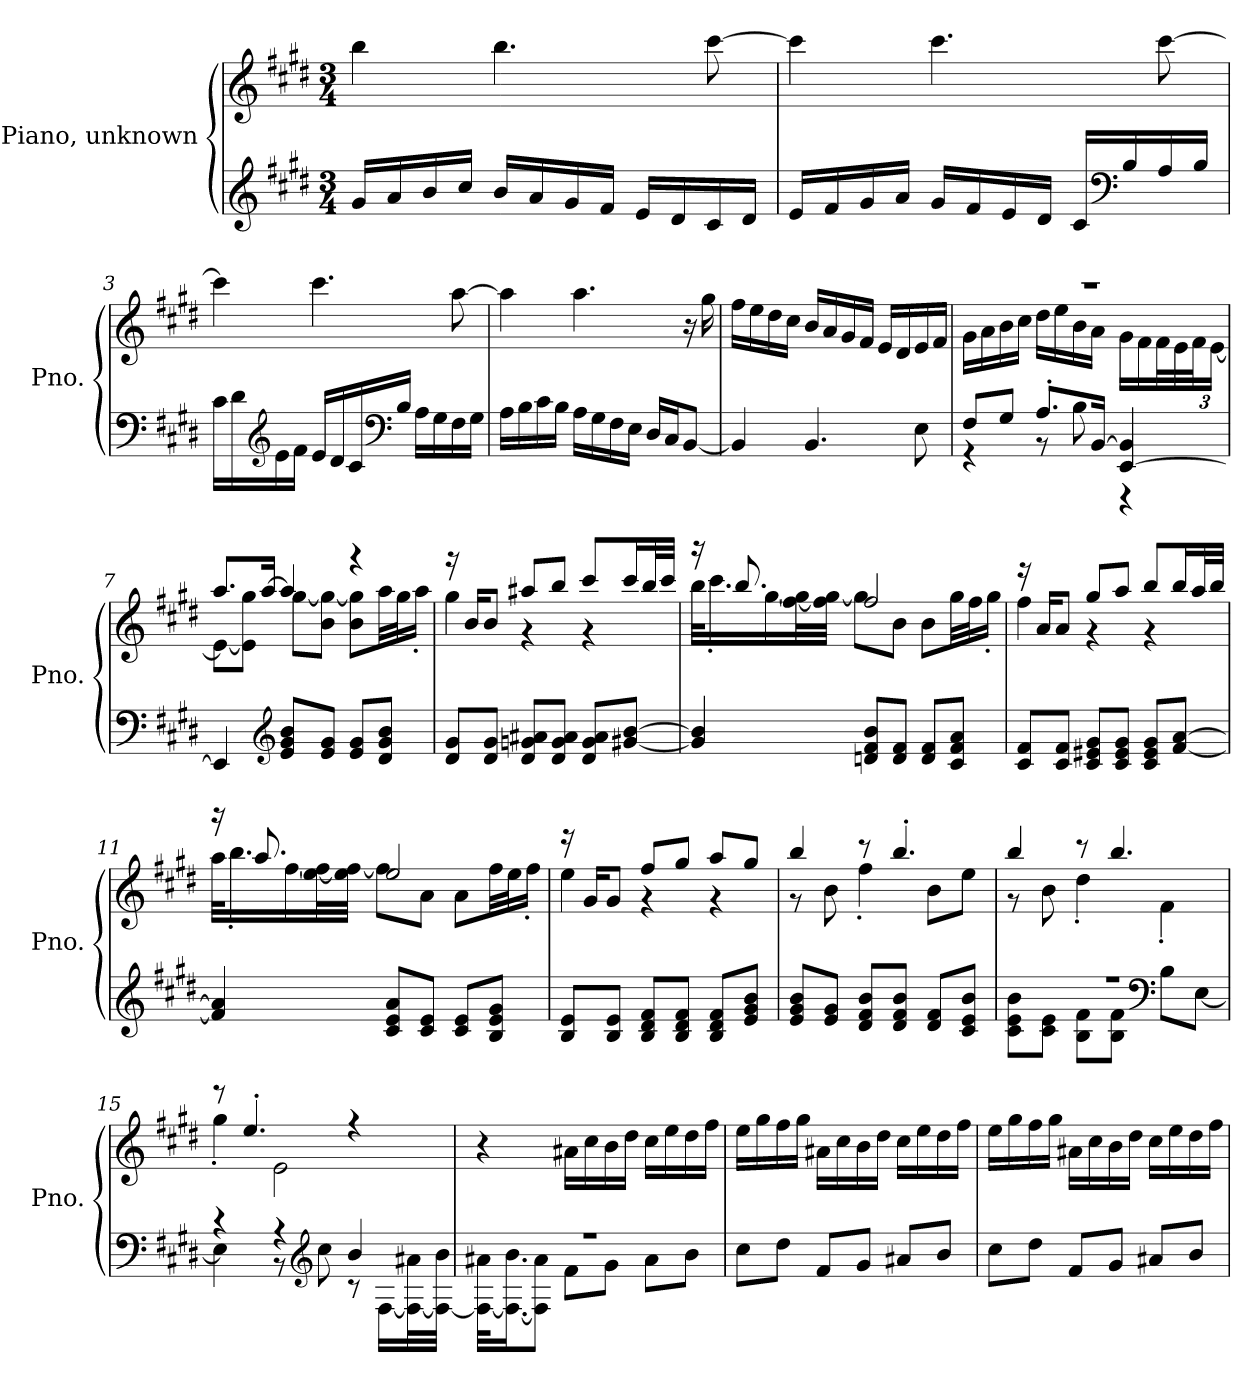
**kern	**kern
*part1	*part1
*staff2	*staff1
*I"Piano, unknown	*
*I'Pno.	*
*clefG2	*clefG2
*k[f#c#g#d#]	*k[f#c#g#d#]
*M3/4	*M3/4
*MM119	*MM119
=1	=1
16g#/LL	4bb\
16a/	.
16b/	.
16cc#/JJ	.
16b/LL	4.bb\
16a/	.
16g#/	.
16f#/JJ	.
16e/LL	.
16d#/	.
16c#/	[8ccc#\
16d#/JJ	.
=2	=2
16e/LL	4ccc#\]
16f#/	.
16g#/	.
16a/JJ	.
16g#/LL	4.ccc#\
16f#/	.
16e/	.
16d#/JJ	.
16c#/LL	.
*clefF4	*
16B/	.
16A/	[8ccc#\
16B/JJ	.
=3	=3
16c#\LL	4ccc#\]
16d#\	.
*clefG2	*
16e\	.
16f#\JJ	.
16e/LL	4.ccc#\
16d#/	.
16c#/	.
*clefF4	*
16B/JJ	.
16A\LL	.
16G#\	.
16F#\	[8aa\
16G#\JJ	.
!!LO:LB:g=z
=4	=4
16A\LL	4aa\]
16B\	.
16c#\	.
16B\JJ	.
16A\LL	4.aa\
16G#\	.
16F#\	.
16E\JJ	.
16D#/LL	.
16C#/J	.
[8BB/J	16r
.	16gg#\
=5	=5
4BB/]	16ff#\LL
.	16ee\
.	16dd#\
.	16cc#\JJ
4.BB/	16b/LL
.	16a/
.	16g#/
.	16f#/JJ
.	16e/LL
.	16d#/
8E\	16e/
.	16f#/JJ
=6	=6
*^	*^
8F#/L	4r	2.r	16g#\LL
.	.	.	16a\
8G#/J	.	.	16b\
.	.	.	16cc#\JJ
8.A'/L	8r	.	16dd#\LL
.	.	.	16ee\
.	8B\	.	16b\
[16BB/Jk	.	.	16a\JJ
[4EE/ 4BB/]	4r	.	16g#\LL
.	.	.	16f#\
.	.	.	32f#\L
.	.	.	32e\
*	*	*	*Xbrackettup
.	.	.	48f#\J
.	.	.	[24e\JJ
*v	*v	*	*
!!LO:LB:g=z	!!
=7	=7	=7
4EE/]	8.aa/L	8e\L_
.	.	8e\] 8gg#\J
.	[16aa/Jk	.
*clefG2	*	*
8e/ 8g#/ 8b/L	4aa/]	[8gg#\L
8e/ 8g#/J	.	8b\ 8gg#\_J
8e/ 8g#/L	4r	8b\ 8gg#\]L
8d#/ 8g#/ 8b/J	.	32aa\LL
.	.	32gg#\J
.	.	16aa'\JJ
=8	=8	=8
8d#/ 8g#/L	16r	4gg#\
.	16b/KL	.
8d#/ 8g#/J	8b/J	.
8d#/ 8gn/ 8a#X/L	8aa#X/L	4r
8d#/ 8g/ 8a#/J	8bb/J	.
8d#/ 8g/ 8a#/L	8ccc#/L	4r
[8g#X/ [8b/J	16ccc#/L	.
.	32bb/L	.
.	32ccc#/JJJ	.
!!LO:LB:g=z	!!
=9	=9	=9
4g#/] 4b/]	16r	32bb\KLL
.	.	16.ccc#'\
.	8.bb/	.
.	.	[16gg#\
.	.	[32ff#\ 32gg#\]L
.	.	32ff#\] [32gg#\JJJ
8dn/ 8f#/ 8b/L	2ff#/	8gg#\L]
8d/ 8f#/J	.	8b\J
8d/ 8f#/L	.	8b\L
8c#/ 8f#/ 8a/J	.	32gg#\LL
.	.	32ff#\J
.	.	16gg#'\JJ
=10	=10	=10
8c#/ 8f#/L	16r	4ff#\
.	16a/KL	.
8c#/ 8f#/J	8a/J	.
8c#/ 8e#X/ 8g#/L	8gg#/L	4r
8c#/ 8e#/ 8g#/J	8aa/J	.
8c#/ 8e#/ 8g#/L	8bb/L	4r
[8f#/ [8a/J	16bb/L	.
.	32aa/L	.
.	32bb/JJJ	.
!!LO:LB:g=z	!!
=11	=11	=11
4f#/] 4a/]	16r	32aa\KLL
.	.	16.bb'\
.	8.aa/	.
.	.	[16ff#\
.	.	[32ee\ 32ff#\]L
.	.	32ee\] [32ff#\JJJ
8c#/ 8e/ 8a/L	2ee/	8ff#\L]
8c#/ 8e/J	.	8a\J
8c#/ 8e/L	.	8a\L
8B/ 8e/ 8g#/J	.	32ff#\LL
.	.	32ee\J
.	.	16ff#'\JJ
=12	=12	=12
8B/ 8e/L	16r	4ee\
.	16g#/KL	.
8B/ 8e/J	8g#/J	.
8B/ 8d#/ 8f#/L	8ff#/L	4r
8B/ 8d#/ 8f#/J	8gg#/J	.
8B/ 8d#/ 8f#/L	8aa/L	4r
8e/ 8g#/ 8b/J	8gg#/J	.
=13	=13	=13
8e/ 8g#/ 8b/L	4bb/	8r
8e/ 8g#/J	.	8b\
8d#/ 8f#/ 8b/L	8r	4ff#'\
8d#/ 8f#/ 8b/J	4.bb'/	.
8d#/ 8f#/L	.	8b\L
8c#/ 8e/ 8b/J	.	8ee\J
=14	=14	=14
*^	*	*
2.r	8c#\ 8e\ 8b\L	4bb/	8r
.	8c#\ 8e\J	.	8b\
.	8B\ 8f#\L	8r	4dd#'\
.	8B\ 8f#\J	4.bb/	.
*clefF4	*	*	*
.	8B\L	.	4f#'\
.	[8E\J	.	.
!!LO:LB:g=z	!!
=15	=15	=15	=15
4r	4E\]	8r	4gg#'\
.	.	4.ee'/	.
4r	8r	.	2e\
*clefG2	*	*	*
.	8cc#\	.	.
4b/	8r	4r	.
.	[16F#\LL	.	.
.	32F#\_ 32a#X\L	.	.
.	32F#\_ 32b\JJJ	.	.
*	*	*v	*v
=16	=16	=16
2.r	32F#\_ 32a#X\KLL	4r
.	16.F#\_ 16.b\J	.
.	8F#\] 8a#\J	.
.	8f#\L	16a#X\LL
.	.	16cc#\
.	8g#\J	16b\
.	.	16dd#\JJ
.	8a#\L	16cc#\LL
.	.	16ee\
.	8b\J	16dd#\
.	.	16ff#\JJ
*v	*v	*
=17	=17
8cc#\L	16ee\LL
.	16gg#\
8dd#\J	16ff#\
.	16gg#\JJ
8f#/L	16a#X\LL
.	16cc#\
8g#/J	16b\
.	16dd#\JJ
8a#X/L	16cc#\LL
.	16ee\
8b/J	16dd#\
.	16ff#\JJ
!!LO:PB:g=z
=18	=18
8cc#\L	16ee\LL
.	16gg#\
8dd#\J	16ff#\
.	16gg#\JJ
8f#/L	16a#X\LL
.	16cc#\
8g#/J	16b\
.	16dd#\JJ
8a#X/L	16cc#\LL
.	16ee\
8b/J	16dd#\
.	16ff#\JJ
=	=
*-	*-
